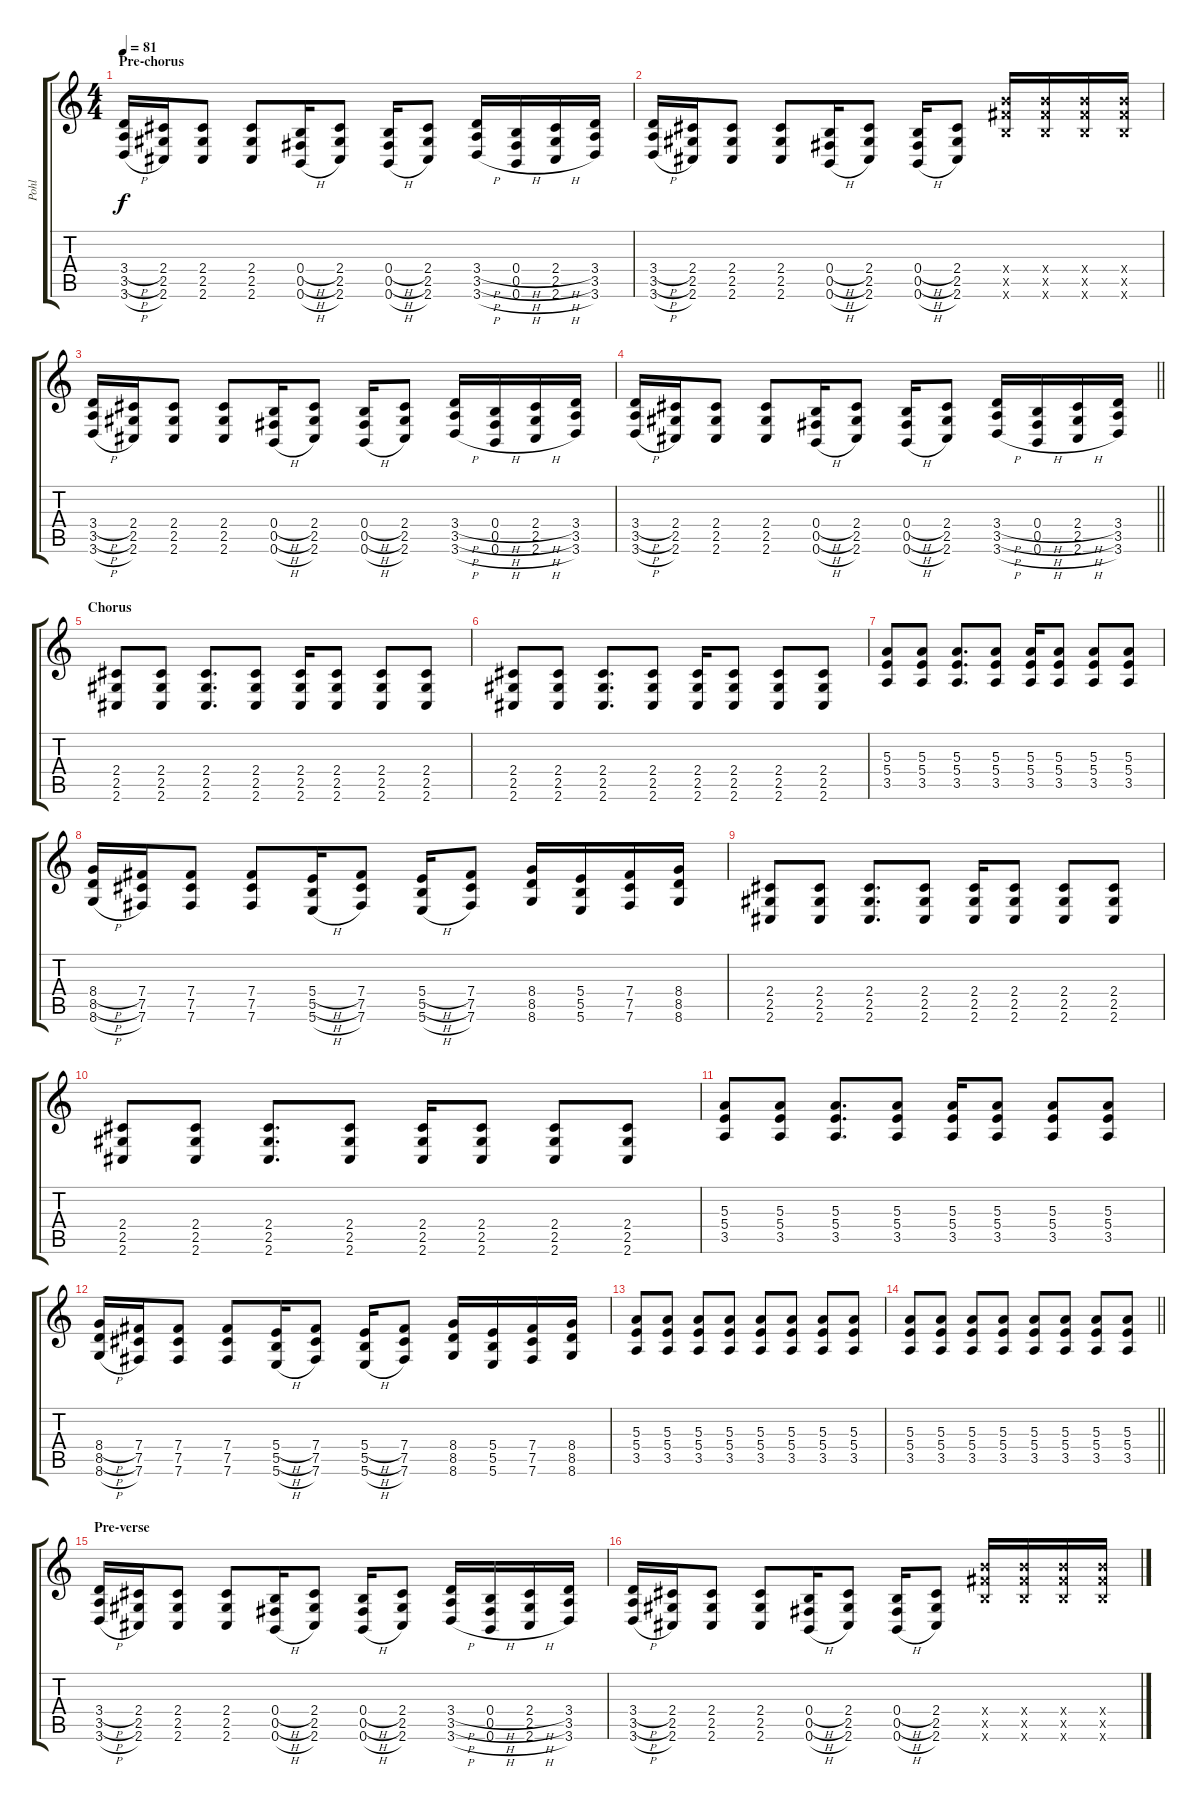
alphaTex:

\track ("Pohl" "Pohl") {instrument distortionguitar}
\staff {score tabs}
\tuning (Db4 Ab3 E3 B2 Gb2 B1) {hide}
\ts (4 4)
\section ("" "Pre-chorus")
\tempo 81
\clef g2
\ks c
(3.4{h} 3.5{h} 3.6{h}).16{dy f volume 13 balance 16} (2.4 2.5 2.6).16 (2.4 2.5 2.6).8 (2.4 2.5 2.6).8 (0.4{h} 0.5{h} 0.6{h}).16 (2.4 2.5 2.6).8 (0.4{h} 0.5{h} 0.6{h}).16 (2.4 2.5 2.6).8 (3.4{h} 3.5{h} 3.6{h}).16 (0.4{h} 0.5{h} 0.6{h}).16 (2.4{h} 2.5{h} 2.6{h}).16 (3.4 3.5 3.6).16 |
(3.4{h} 3.5{h} 3.6{h}).16 (2.4 2.5 2.6).16 (2.4 2.5 2.6).8 (2.4 2.5 2.6).8 (0.4{h} 0.5{h} 0.6{h}).16 (2.4 2.5 2.6).8 (0.4{h} 0.5{h} 0.6{h}).16 (2.4 2.5 2.6).8 (12.4{x} 12.5{x} 12.6{x}).16 (12.4{x} 12.5{x} 12.6{x}).16 (12.4{x} 12.5{x} 12.6{x}).16 (12.4{x} 12.5{x} 12.6{x}).16 |
(3.4{h} 3.5{h} 3.6{h}).16 (2.4 2.5 2.6).16 (2.4 2.5 2.6).8 (2.4 2.5 2.6).8 (0.4{h} 0.5{h} 0.6{h}).16 (2.4 2.5 2.6).8 (0.4{h} 0.5{h} 0.6{h}).16 (2.4 2.5 2.6).8 (3.4{h} 3.5{h} 3.6{h}).16 (0.4{h} 0.5{h} 0.6{h}).16 (2.4{h} 2.5{h} 2.6{h}).16 (3.4 3.5 3.6).16 |
\barLineRight lightlight
(3.4{h} 3.5{h} 3.6{h}).16 (2.4 2.5 2.6).16 (2.4 2.5 2.6).8 (2.4 2.5 2.6).8 (0.4{h} 0.5{h} 0.6{h}).16 (2.4 2.5 2.6).8 (0.4{h} 0.5{h} 0.6{h}).16 (2.4 2.5 2.6).8 (3.4{h} 3.5{h} 3.6{h}).16 (0.4{h} 0.5{h} 0.6{h}).16 (2.4{h} 2.5{h} 2.6{h}).16 (3.4 3.5 3.6).16 |
\section ("" "Chorus")
(2.4 2.5 2.6).8 (2.4 2.5 2.6).8 (2.4 2.5 2.6).8{d} (2.4 2.5 2.6).8 (2.4 2.5 2.6).16 (2.4 2.5 2.6).8 (2.4 2.5 2.6).8 (2.4 2.5 2.6).8 |
(2.4 2.5 2.6).8 (2.4 2.5 2.6).8 (2.4 2.5 2.6).8{d} (2.4 2.5 2.6).8 (2.4 2.5 2.6).16 (2.4 2.5 2.6).8 (2.4 2.5 2.6).8 (2.4 2.5 2.6).8 |
(5.3 5.4 3.5).8 (5.3 5.4 3.5).8 (5.3 5.4 3.5).8{d} (5.3 5.4 3.5).8 (5.3 5.4 3.5).16 (5.3 5.4 3.5).8 (5.3 5.4 3.5).8 (5.3 5.4 3.5).8 |
(8.4{h} 8.5{h} 8.6{h}).16 (7.4 7.5 7.6).16 (7.4 7.5 7.6).8 (7.4 7.5 7.6).8 (5.4{h} 5.5{h} 5.6{h}).16 (7.4 7.5 7.6).8 (5.4{h} 5.5{h} 5.6{h}).16 (7.4 7.5 7.6).8 (8.4 8.5 8.6).16 (5.4 5.5 5.6).16 (7.4 7.5 7.6).16 (8.4 8.5 8.6).16 |
(2.4 2.5 2.6).8 (2.4 2.5 2.6).8 (2.4 2.5 2.6).8{d} (2.4 2.5 2.6).8 (2.4 2.5 2.6).16 (2.4 2.5 2.6).8 (2.4 2.5 2.6).8 (2.4 2.5 2.6).8 |
(2.4 2.5 2.6).8 (2.4 2.5 2.6).8 (2.4 2.5 2.6).8{d} (2.4 2.5 2.6).8 (2.4 2.5 2.6).16 (2.4 2.5 2.6).8 (2.4 2.5 2.6).8 (2.4 2.5 2.6).8 |
(5.3 5.4 3.5).8 (5.3 5.4 3.5).8 (5.3 5.4 3.5).8{d} (5.3 5.4 3.5).8 (5.3 5.4 3.5).16 (5.3 5.4 3.5).8 (5.3 5.4 3.5).8 (5.3 5.4 3.5).8 |
(8.4{h} 8.5{h} 8.6{h}).16 (7.4 7.5 7.6).16 (7.4 7.5 7.6).8 (7.4 7.5 7.6).8 (5.4{h} 5.5{h} 5.6{h}).16 (7.4 7.5 7.6).8 (5.4{h} 5.5{h} 5.6{h}).16 (7.4 7.5 7.6).8 (8.4 8.5 8.6).16 (5.4 5.5 5.6).16 (7.4 7.5 7.6).16 (8.4 8.5 8.6).16 |
(5.3 5.4 3.5).8 (5.3 5.4 3.5).8 (5.3 5.4 3.5).8 (5.3 5.4 3.5).8 (5.3 5.4 3.5).8 (5.3 5.4 3.5).8 (5.3 5.4 3.5).8 (5.3 5.4 3.5).8 |
\barLineRight lightlight
(5.3 5.4 3.5).8 (5.3 5.4 3.5).8 (5.3 5.4 3.5).8 (5.3 5.4 3.5).8 (5.3 5.4 3.5).8 (5.3 5.4 3.5).8 (5.3 5.4 3.5).8 (5.3 5.4 3.5).8 |
\section ("" "Pre-verse")
(3.4{h} 3.5{h} 3.6{h}).16 (2.4 2.5 2.6).16 (2.4 2.5 2.6).8 (2.4 2.5 2.6).8 (0.4{h} 0.5{h} 0.6{h}).16 (2.4 2.5 2.6).8 (0.4{h} 0.5{h} 0.6{h}).16 (2.4 2.5 2.6).8 (3.4{h} 3.5{h} 3.6{h}).16 (0.4{h} 0.5{h} 0.6{h}).16 (2.4{h} 2.5{h} 2.6{h}).16 (3.4 3.5 3.6).16 |
(3.4{h} 3.5{h} 3.6{h}).16 (2.4 2.5 2.6).16 (2.4 2.5 2.6).8 (2.4 2.5 2.6).8 (0.4{h} 0.5{h} 0.6{h}).16 (2.4 2.5 2.6).8 (0.4{h} 0.5{h} 0.6{h}).16 (2.4 2.5 2.6).8 (12.4{x} 12.5{x} 12.6{x}).16 (12.4{x} 12.5{x} 12.6{x}).16 (12.4{x} 12.5{x} 12.6{x}).16 (12.4{x} 12.5{x} 12.6{x}).16
